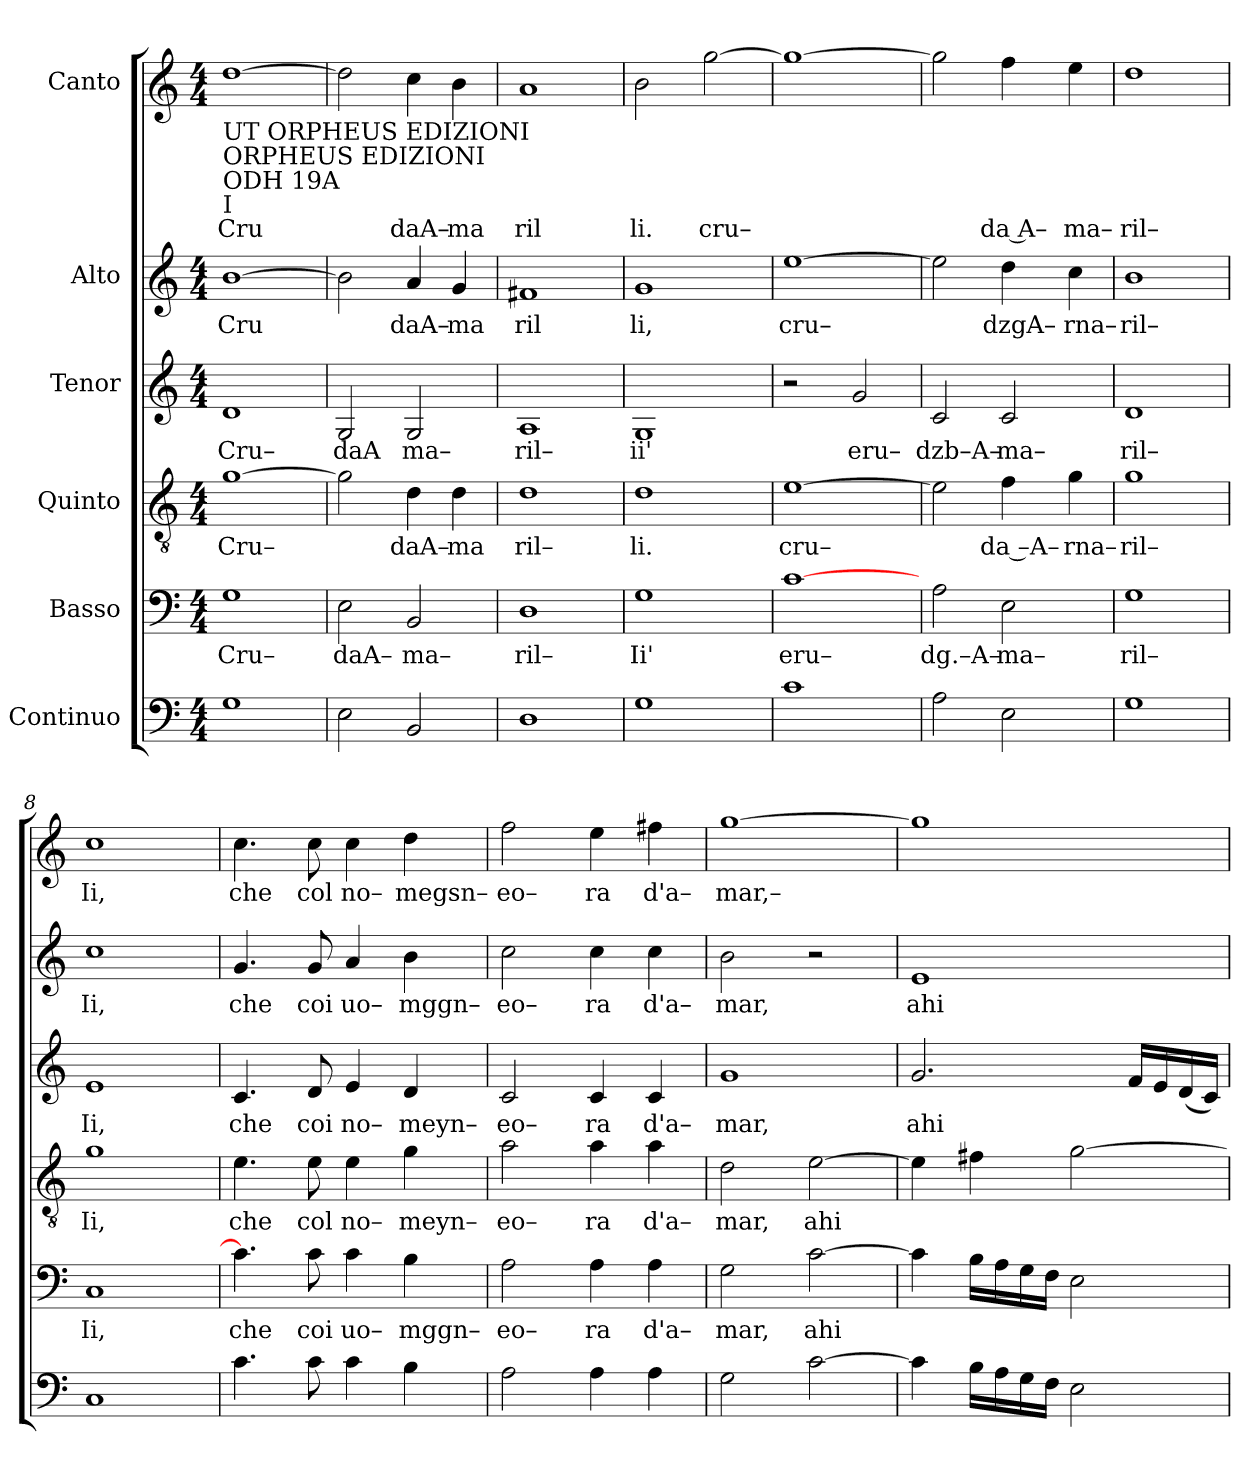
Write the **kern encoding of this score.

**kern	**kern	**text	**kern	**text	**kern	**text	**kern	**text	**kern	**text
*part6	*part5	*part5	*part4	*part4	*part3	*part3	*part2	*part2	*part1	*part1
*staff6	*staff5	*staff5	*staff4	*staff4	*staff3	*staff3	*staff2	*staff2	*staff1	*staff1
*I"Continuo	*I"Basso	*	*I"Quinto	*	*I"Tenor	*	*I"Alto	*	*I"Canto	*
*clefF4	*clefF4	*	*clefGv2	*	*clefG2	*	*clefG2	*	*clefG2	*
*k[]	*k[]	*	*k[]	*	*k[]	*	*k[]	*	*k[]	*
*M4/4	*M4/4	*	*M4/4	*	*M4/4	*	*M4/4	*	*M4/4	*
*MM120	*MM120	*	*MM120	*	*MM120	*	*MM120	*	*MM120	*
=1	=1	=1	=1	=1	=1	=1	=1	=1	=1	=1
!	!	!	!	!	!	!	!	!	!LO:TX:b:t=UT ORPHEUS EDIZIONI	!
!	!	!	!	!	!	!	!	!	!LO:TX:b:t=ORPHEUS EDIZIONI	!
!	!	!	!	!	!	!	!	!	!LO:TX:b:t=ODH 19A	!
!	!	!	!	!	!	!	!	!	!LO:TX:b:t=I	!
!	!	!LO:LY:b	!	!LO:LY:b	!	!LO:LY:b	!	!LO:LY:b	!	!LO:LY:b
1G	1G	Cru–	[1g	Cru–	1d	Cru–	[1b	Cru	[1dd	Cru
=2	=2	=2	=2	=2	=2	=2	=2	=2	=2	=2
!	!	!LO:LY:b	!	!	!	!LO:LY:b	!	!	!	!
2E\	2E\	daA–	2g\]	.	2G/	daA	2b\]	.	2dd\]	.
!	!	!LO:LY:b	!	!LO:LY:b	!	!LO:LY:b	!	!LO:LY:b	!	!LO:LY:b
2BB/	2BB/	ma–	4d\	daA–	2G/	ma–	4a/	daA–	4cc\	daA–
!	!	!	!	!LO:LY:b	!	!	!	!LO:LY:b	!	!LO:LY:b
.	.	.	4d\	ma	.	.	4g/	ma	4b\	ma
=3	=3	=3	=3	=3	=3	=3	=3	=3	=3	=3
!	!	!LO:LY:b	!	!LO:LY:b	!	!LO:LY:b	!	!LO:LY:b	!	!LO:LY:b
1D	1D	ril–	1d	ril–	1A	ril–	1f#X	ril	1a	ril
=4	=4	=4	=4	=4	=4	=4	=4	=4	=4	=4
!	!	!LO:LY:b	!	!LO:LY:b	!	!LO:LY:b	!	!LO:LY:b	!	!LO:LY:b
1G	1G	Ii'	1d	li.	1G	ii'	1g	li,	2b\	li.
!	!	!	!	!	!	!	!	!	!	!LO:LY:b
.	.	.	.	.	.	.	.	.	[2gg\	cru–
=5	=5	=5	=5	=5	=5	=5	=5	=5	=5	=5
!	!	!LO:LY:b	!	!LO:LY:b	!	!	!	!LO:LY:b	!	!
1c	[1c	eru–	[1e	cru–	2r	.	[1ee	cru–	1gg_	.
!	!	!	!	!	!	!LO:LY:b	!	!	!	!
.	.	.	.	.	2g/	eru–	.	.	.	.
=6	=6	=6	=6	=6	=6	=6	=6	=6	=6	=6
!	!	!LO:LY:b	!	!	!	!LO:LY:b	!	!	!	!
2A\	2A\	dg.–A–	2e\]	.	2c/	dzb–A–	2ee\]	.	2gg\]	.
!	!	!LO:LY:b	!	!LO:LY:b	!	!LO:LY:b	!	!LO:LY:b	!	!LO:LY:b
2E\	2E\	ma–	4f\	da –A–	2c/	ma–	4dd\	dzgA–	4ff\	da A–
!	!	!	!	!LO:LY:b	!	!	!	!LO:LY:b	!	!LO:LY:b
.	.	.	4g\	rna–	.	.	4cc\	rna–	4ee\	ma–
=7	=7	=7	=7	=7	=7	=7	=7	=7	=7	=7
!	!	!LO:LY:b	!	!LO:LY:b	!	!LO:LY:b	!	!LO:LY:b	!	!LO:LY:b
1G	1G	ril–	1g	ril–	1d	ril–	1b	ril–	1dd	ril–
=8	=8	=8	=8	=8	=8	=8	=8	=8	=8	=8
!	!	!LO:LY:b	!	!LO:LY:b	!	!LO:LY:b	!	!LO:LY:b	!	!LO:LY:b
1C	1C	Ii,	1g	Ii,	1e	Ii,	1cc	Ii,	1cc	Ii,
=9	=9	=9	=9	=9	=9	=9	=9	=9	=9	=9
!	!	!LO:LY:b	!	!LO:LY:b	!	!LO:LY:b	!	!LO:LY:b	!	!LO:LY:b
4.c\	4.c\]	che	4.e\	che	4.c/	che	4.g/	che	4.cc\	che
!	!	!LO:LY:b	!	!LO:LY:b	!	!LO:LY:b	!	!LO:LY:b	!	!LO:LY:b
8c\	8c\	coi	8e\	col	8d/	coi	8g/	coi	8cc\	col
!	!	!LO:LY:b	!	!LO:LY:b	!	!LO:LY:b	!	!LO:LY:b	!	!LO:LY:b
4c\	4c\	uo–	4e\	no–	4e/	no–	4a/	uo–	4cc\	no–
!	!	!LO:LY:b	!	!LO:LY:b	!	!LO:LY:b	!	!LO:LY:b	!	!LO:LY:b
4B\	4B\	mggn–	4g\	meyn–	4d/	meyn–	4b\	mggn–	4dd\	megsn–
=10	=10	=10	=10	=10	=10	=10	=10	=10	=10	=10
!	!	!LO:LY:b	!	!LO:LY:b	!	!LO:LY:b	!	!LO:LY:b	!	!LO:LY:b
2A\	2A\	eo–	2a\	eo–	2c/	eo–	2cc\	eo–	2ff\	eo–
!	!	!LO:LY:b	!	!LO:LY:b	!	!LO:LY:b	!	!LO:LY:b	!	!LO:LY:b
4A\	4A\	ra	4a\	ra	4c/	ra	4cc\	ra	4ee\	ra
!	!	!LO:LY:b	!	!LO:LY:b	!	!LO:LY:b	!	!LO:LY:b	!	!LO:LY:b
4A\	4A\	d'a–	4a\	d'a–	4c/	d'a–	4cc\	d'a–	4ff#X\	d'a–
=11	=11	=11	=11	=11	=11	=11	=11	=11	=11	=11
!	!	!LO:LY:b	!	!LO:LY:b	!	!LO:LY:b	!	!LO:LY:b	!	!LO:LY:b
2G\	2G\	mar,	2d\	mar,	1g	mar,	2b\	mar,	[1gg	mar,–
!	!	!LO:LY:b	!	!LO:LY:b	!	!	!	!	!	!
[2c\	[2c\	ahi	[2e\	ahi	.	.	2r	.	.	.
=12	=12	=12	=12	=12	=12	=12	=12	=12	=12	=12
!	!	!	!	!	!	!LO:LY:b	!	!LO:LY:b	!	!
4c\]	4c\]	.	4e\]	.	2.g/	ahi	1e	ahi	1gg]	.
16B\LL	16B\LL	.	4f#X\	.	.	.	.	.	.	.
16A\	16A\	.	.	.	.	.	.	.	.	.
16G\	16G\	.	.	.	.	.	.	.	.	.
16F\JJ	16F\JJ	.	.	.	.	.	.	.	.	.
2E\	2E\	.	[2g\	.	.	.	.	.	.	.
.	.	.	.	.	16f/LL	.	.	.	.	.
.	.	.	.	.	16e/	.	.	.	.	.
.	.	.	.	.	(<16d/	.	.	.	.	.
.	.	.	.	.	16c/JJ)	.	.	.	.	.
=	=	=	=	=	=	=	=	=	=	=
*-	*-	*-	*-	*-	*-	*-	*-	*-	*-	*-
